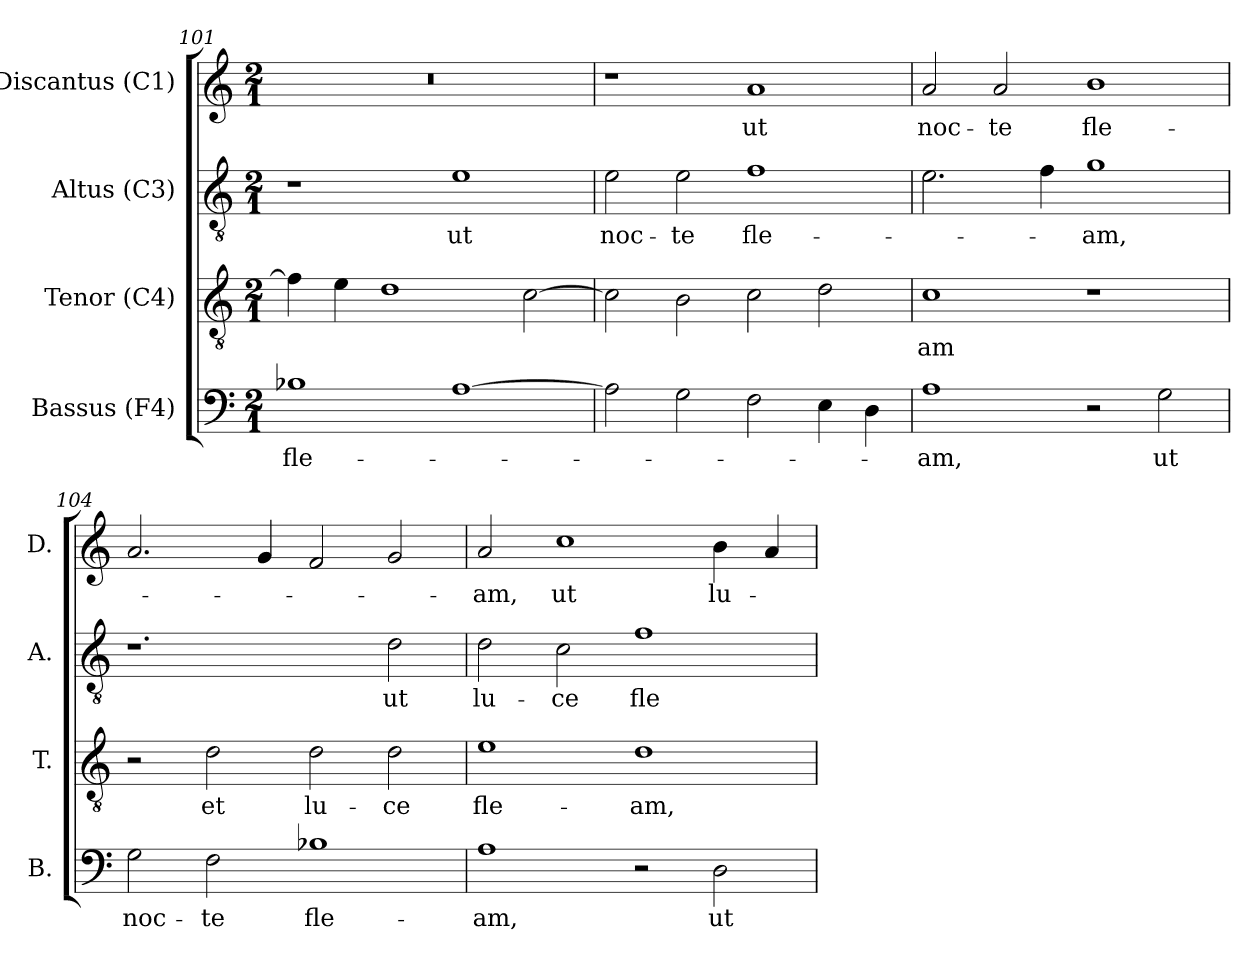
**kern	**text	**kern	**text	**kern	**text	**kern	**text
*part4	*part4	*part3	*part3	*part2	*part2	*part1	*part1
*staff4	*staff4	*staff3	*staff3	*staff2	*staff2	*staff1	*staff1
*I"Bassus (F4)	*	*I"Tenor (C4)	*	*I"Altus (C3)	*	*I"Discantus (C1)	*
*I'B.	*	*I'T.	*	*I'A.	*	*I'D.	*
*clefF4	*	*clefGv2	*	*clefGv2	*	*clefG2	*
*	*	*ITrd7c12	*	*ITrd7c12	*	*	*
*k[]	*	*k[]	*	*k[]	*	*k[]	*
*C:	*	*C:	*	*C:	*	*C:	*
*M2/1	*	*M2/1	*	*M2/1	*	*M2/1	*
=101	=101	=101	=101	=101	=101	=101	=101
!	!LO:LY:b:color=#000000	!	!	!	!	!LO:N:vis=1	!
1B-i	fle-	4Fi\]	.	1r	.	0r	.
.	.	4Ei\	.	.	.	.	.
.	.	1Di	.	.	.	.	.
!	!	!	!	!	!LO:LY:b:color=#000000	!	!
[1Ai	.	.	.	1Ei	ut	.	.
.	.	[2Ci\	.	.	.	.	.
=102	=102	=102	=102	=102	=102	=102	=102
!	!	!	!	!	!LO:LY:b:color=#000000	!	!
2Ai\]	.	2Ci\]	.	2Ei\	noc-	1r	.
!	!	!	!	!	!LO:LY:b:color=#000000	!	!
2Gi\	.	2BBi\	.	2Ei\	-te	.	.
!	!	!	!	!	!LO:LY:b:color=#000000	!	!
!	!	!	!	!	!	!	!LO:LY:b:color=#000000
2Fi\	.	2Ci\	.	1Fi	fle-	1ai	ut
4Ei\	.	2Di\	.	.	.	.	.
4Di\	.	.	.	.	.	.	.
!!LO:LB:g=z
=103	=103	=103	=103	=103	=103	=103	=103
!	!LO:LY:b:color=#000000	!	!	!	!	!	!
!	!	!	!LO:LY:b:color=#000000	!	!	!	!
!	!	!	!	!	!	!	!LO:LY:b:color=#000000
1Ai	-am,	1Ci	-am	2.Ei\	.	2ai/	noc-
!	!	!	!	!	!	!	!LO:LY:b:color=#000000
.	.	.	.	.	.	2ai/	-te
.	.	.	.	4Fi\	.	.	.
!	!	!	!	!	!LO:LY:b:color=#000000	!	!
!	!	!	!	!	!	!	!LO:LY:b:color=#000000
2r	.	1r	.	1Gi	-am,	1bi	fle-
!	!LO:LY:b:color=#000000	!	!	!	!	!	!
2Gi\	ut	.	.	.	.	.	.
=104	=104	=104	=104	=104	=104	=104	=104
!	!LO:LY:b:color=#000000	!	!	!	!	!	!
2Gi\	noc-	2r	.	1.r	.	2.ai/	.
!	!LO:LY:b:color=#000000	!	!	!	!	!	!
!	!	!	!LO:LY:b:color=#000000	!	!	!	!
2Fi\	-te	2Di\	et	.	.	.	.
.	.	.	.	.	.	4gi/	.
!	!LO:LY:b:color=#000000	!	!	!	!	!	!
!	!	!	!LO:LY:b:color=#000000	!	!	!	!
1B-i	fle-	2Di\	lu-	.	.	2fi/	.
!	!	!	!LO:LY:b:color=#000000	!	!	!	!
!	!	!	!	!	!LO:LY:b:color=#000000	!	!
.	.	2Di\	-ce	2Di\	ut	2gi/	.
=105	=105	=105	=105	=105	=105	=105	=105
!	!LO:LY:b:color=#000000	!	!	!	!	!	!
!	!	!	!LO:LY:b:color=#000000	!	!	!	!
!	!	!	!	!	!LO:LY:b:color=#000000	!	!
!	!	!	!	!	!	!	!LO:LY:b:color=#000000
1Ai	-am,	1Ei	fle-	2Di\	lu-	2ai/	-am,
!	!	!	!	!	!LO:LY:b:color=#000000	!	!
!	!	!	!	!	!	!	!LO:LY:b:color=#000000
.	.	.	.	2Ci\	-ce	1cci	ut
!	!	!	!LO:LY:b:color=#000000	!	!	!	!
!	!	!	!	!	!LO:LY:b:color=#000000	!	!
2r	.	1Di	-am,	1Fi	fle-	.	.
!	!LO:LY:b:color=#000000	!	!	!	!	!	!
!	!	!	!	!	!	!	!LO:LY:b:color=#000000
2Di\	ut	.	.	.	.	4bi\	lu-
.	.	.	.	.	.	4ai/	.
=	=	=	=	=	=	=	=
*-	*-	*-	*-	*-	*-	*-	*-
